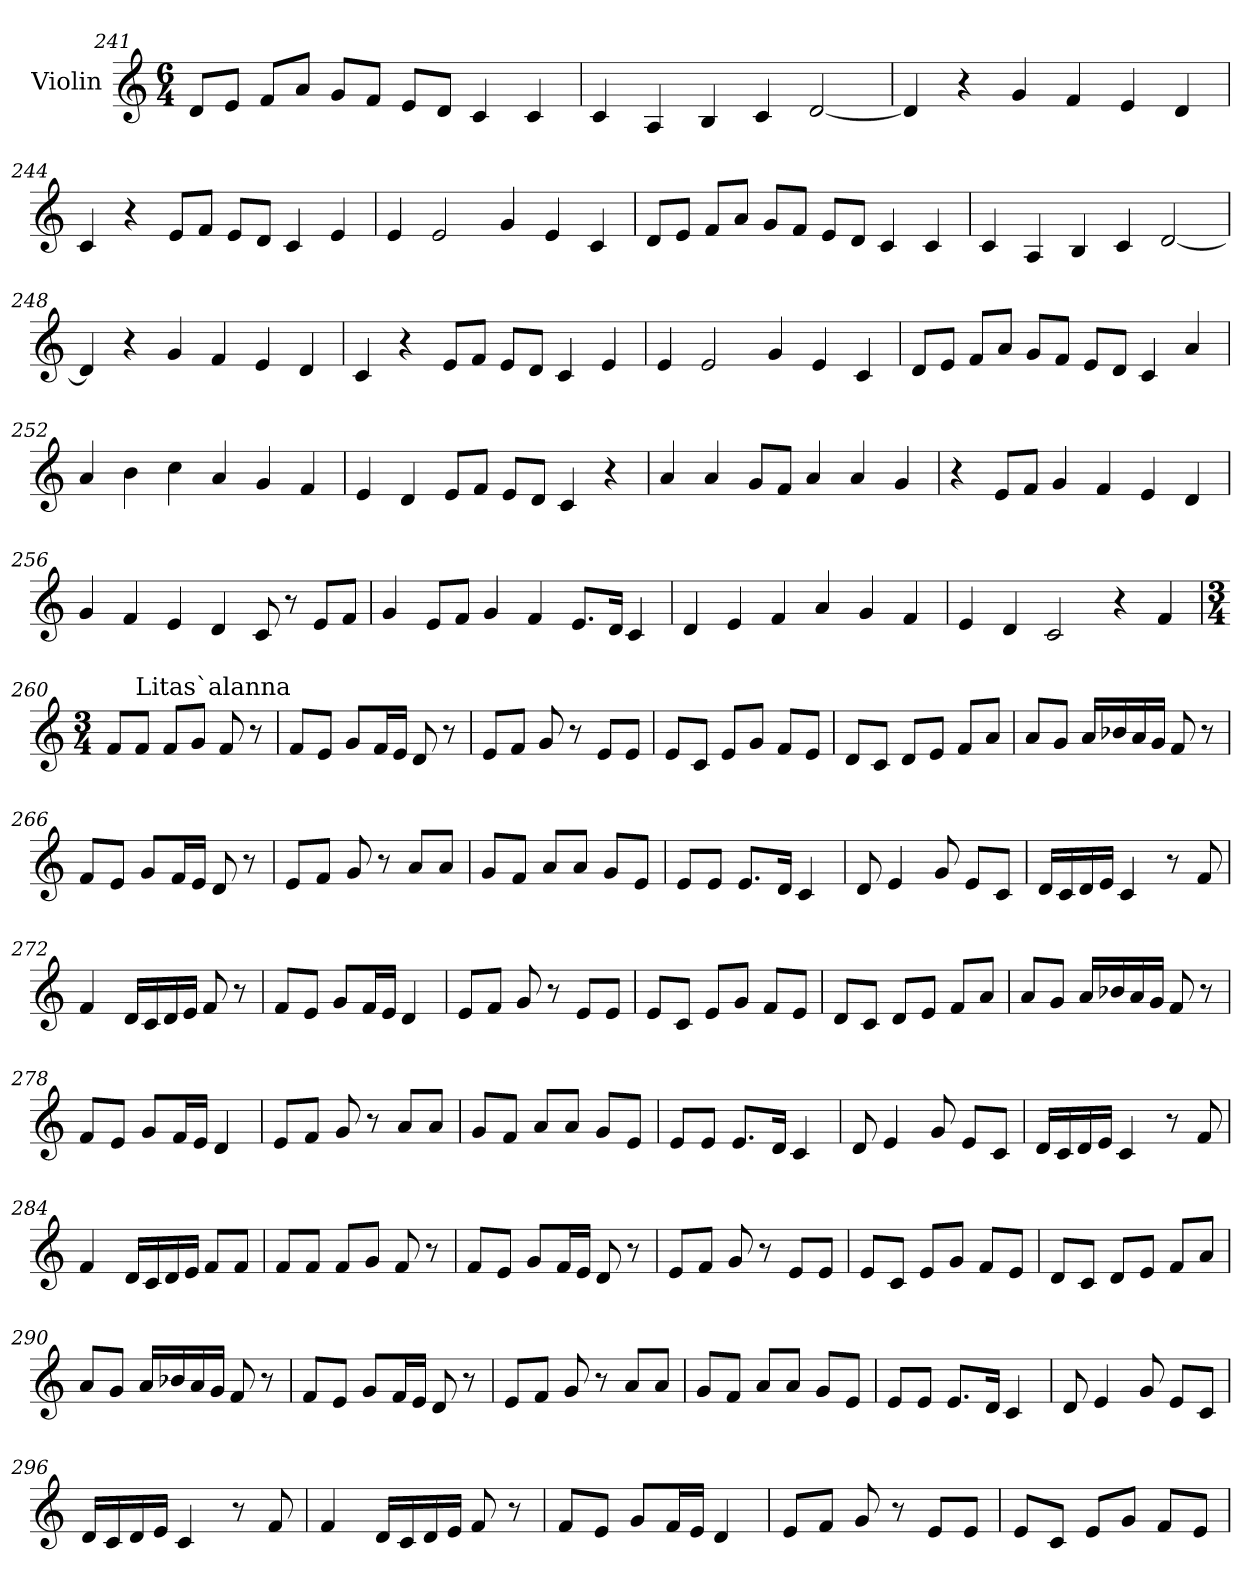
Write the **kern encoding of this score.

**kern
*part1
*staff1
*I"Violin
!!LO:PB:g=z
*clefG2
*k[]
*C:
*M6/4
=241
8d/L
8e/J
8f/L
8a/J
8g/L
8f/J
8e/L
8d/J
4c/
4c/
=242
4c/
4A/
4B/
4c/
[2d/
=243
4d/]
4r
4g/
4f/
4e/
4d/
=244
4c/
4r
8e/L
8f/J
8e/L
8d/J
4c/
4e/
!!LO:LB:g=z
=245
4e/
2e/
4g/
4e/
4c/
=246
8d/L
8e/J
8f/L
8a/J
8g/L
8f/J
8e/L
8d/J
4c/
4c/
=247
4c/
4A/
4B/
4c/
[2d/
=248
4d/]
4r
4g/
4f/
4e/
4d/
!!LO:LB:g=z
=249
4c/
4r
8e/L
8f/J
8e/L
8d/J
4c/
4e/
=250
4e/
2e/
4g/
4e/
4c/
=251
8d/L
8e/J
8f/L
8a/J
8g/L
8f/J
8e/L
8d/J
4c/
4a/
!!LO:PB:g=z
=252
4a/
4b\
4cc\
4a/
4g/
4f/
!!LO:PB:g=z
=253
4e/
4d/
8e/L
8f/J
8e/L
8d/J
4c/
4r
=254
4a/
4a/
8g/L
8f/J
4a/
4a/
4g/
=255
4r
8e/L
8f/J
4g/
4f/
4e/
4d/
!!LO:LB:g=z
=256
4g/
4f/
4e/
4d/
8c/
8r
8e/L
8f/J
=257
4g/
8e/L
8f/J
4g/
4f/
8.e/L
16d/Jk
4c/
=258
4d/
4e/
4f/
4a/
4g/
4f/
!!LO:PB:g=z
=259
4e/
4d/
2c/
4r
4f/
!!LO:PB:g=z
=260
*M3/4
*MM65
8f/L
!LO:TX:a:t=Litas`alanna
8f/J
8f/L
8g/J
8f/
8r
=261
8f/L
8e/J
8g/L
16f/L
16e/JJ
8d/
8r
=262
8e/L
8f/J
8g/
8r
8e/L
8e/J
=263
8e/L
8c/J
8e/L
8g/J
8f/L
8e/J
!!LO:PB:g=z
=264
8d/L
8c/J
8d/L
8e/J
8f/L
8a/J
=265
8a/L
8g/J
16a/LL
16b-X/
16a/
16g/JJ
8f/
8r
=266
8f/L
8e/J
8g/L
16f/L
16e/JJ
8d/
8r
=267
8e/L
8f/J
8g/
8r
8a/L
8a/J
=268
8g/L
8f/J
8a/L
8a/J
8g/L
8e/J
!!LO:PB:g=z
=269
8e/L
8e/J
8.e/L
16d/Jk
4c/
!!LO:PB:g=z
=270
8d/
4e/
8g/
8e/L
8c/J
!!LO:LB:g=z
=271
16d/LL
16c/
16d/
16e/JJ
4c/
8r
8f/
=272
4f/
16d/LL
16c/
16d/
16e/JJ
8f/
8r
=273
8f/L
8e/J
8g/L
16f/L
16e/JJ
4d/
=274
8e/L
8f/J
8g/
8r
8e/L
8e/J
!!LO:PB:g=z
=275
8e/L
8c/J
8e/L
8g/J
8f/L
8e/J
!!LO:PB:g=z
=276
8d/L
8c/J
8d/L
8e/J
8f/L
8a/J
=277
8a/L
8g/J
16a/LL
16b-X/
16a/
16g/JJ
8f/
8r
=278
8f/L
8e/J
8g/L
16f/L
16e/JJ
4d/
=279
8e/L
8f/J
8g/
8r
8a/L
8a/J
=280
8g/L
8f/J
8a/L
8a/J
8g/L
8e/J
!!LO:PB:g=z
=281
8e/L
8e/J
8.e/L
16d/Jk
4c/
!!LO:PB:g=z
=282
8d/
4e/
8g/
8e/L
8c/J
=283
16d/LL
16c/
16d/
16e/JJ
4c/
8r
8f/
=284
4f/
16d/LL
16c/
16d/
16e/JJ
8f/L
8f/J
=285
8f/L
8f/J
8f/L
8g/J
8f/
8r
!!LO:PB:g=z
=286
8f/L
8e/J
8g/L
16f/L
16e/JJ
8d/
8r
!!LO:PB:g=z
=287
8e/L
8f/J
8g/
8r
8e/L
8e/J
=288
8e/L
8c/J
8e/L
8g/J
8f/L
8e/J
=289
8d/L
8c/J
8d/L
8e/J
8f/L
8a/J
=290
8a/L
8g/J
16a/LL
16b-X/
16a/
16g/JJ
8f/
8r
!!LO:PB:g=z
=291
8f/L
8e/J
8g/L
16f/L
16e/JJ
8d/
8r
!!LO:PB:g=z
=292
8e/L
8f/J
8g/
8r
8a/L
8a/J
!!LO:LB:g=z
=293
8g/L
8f/J
8a/L
8a/J
8g/L
8e/J
=294
8e/L
8e/J
8.e/L
16d/Jk
4c/
=295
8d/
4e/
8g/
8e/L
8c/J
=296
16d/LL
16c/
16d/
16e/JJ
4c/
8r
8f/
=297
4f/
16d/LL
16c/
16d/
16e/JJ
8f/
8r
!!LO:PB:g=z
=298
8f/L
8e/J
8g/L
16f/L
16e/JJ
4d/
=299
8e/L
8f/J
8g/
8r
8e/L
8e/J
=300
8e/L
8c/J
8e/L
8g/J
8f/L
8e/J
=
*-
